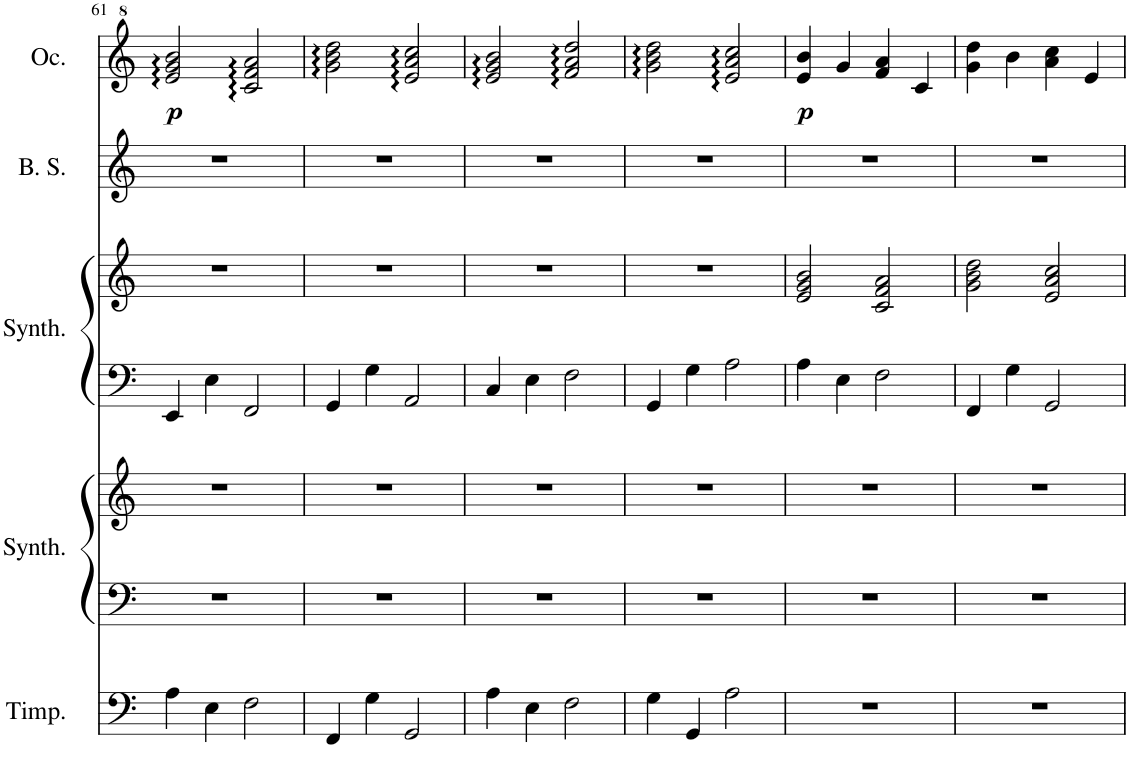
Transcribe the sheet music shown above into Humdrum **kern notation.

**kern	**kern	**kern	**kern	**kern	**kern	**kern	**dynam
*part5	*part4	*part4	*part3	*part3	*part2	*part1	*part1
*staff7	*staff6	*staff5	*staff4	*staff3	*staff2	*staff1	*staff1
*I"Timpani	*I"Brightness Synthesizer	*	*I"Warm Synthesizer	*	*I"Boy Soprano	*I"Ocarina	*
*I'Timp.	*I'Synth.	*	*I'Synth.	*	*I'B. S.	*I'Oc.	*
!!LO:PB:g=z
*clefF4	*clefF4	*clefG2	*clefF4	*clefG2	*clefG2	*clefG^2	*
*k[]	*k[]	*k[]	*k[]	*k[]	*k[]	*k[]	*
*M4/4	*M4/4	*M4/4	*M4/4	*M4/4	*M4/4	*M4/4	*
=61	=61	=61	=61	=61	=61	=61	=61
!	!	!	!	!	!	!	!LO:DY:b
4A\	1r	1r	4EE/	1r	1r	2ee/ 2gg/ 2bb/	p
4E\	.	.	4E\	.	.	.	.
2F\	.	.	2FF/	.	.	2cc/ 2ff/ 2aa/	.
=62	=62	=62	=62	=62	=62	=62	=62
4FF/	1r	1r	4GG/	1r	1r	2gg\ 2bb\ 2ddd\	.
4G\	.	.	4G\	.	.	.	.
2GG/	.	.	2AA/	.	.	2ee/ 2aa/ 2ccc/	.
=63	=63	=63	=63	=63	=63	=63	=63
4A\	1r	1r	4C/	1r	1r	2ee/ 2gg/ 2bb/	.
4E\	.	.	4E\	.	.	.	.
2F\	.	.	2F\	.	.	2ff/ 2aa/ 2ddd/	.
=64	=64	=64	=64	=64	=64	=64	=64
4G\	1r	1r	4GG/	1r	1r	2gg\ 2bb\ 2ddd\	.
4GG/	.	.	4G\	.	.	.	.
2A\	.	.	2A\	.	.	2ee/ 2aa/ 2ccc/	.
=65	=65	=65	=65	=65	=65	=65	=65
!	!	!	!	!	!	!	!LO:DY:b
1r	1r	1r	4A\	2e/ 2g/ 2b/	1r	4ee/ 4bb/	p
.	.	.	4E\	.	.	4gg/	.
.	.	.	2F\	2c/ 2f/ 2a/	.	4ff/ 4aa/	.
.	.	.	.	.	.	4cc/	.
=66	=66	=66	=66	=66	=66	=66	=66
1r	1r	1r	4FF/	2g\ 2b\ 2dd\	1r	4gg\ 4ddd\	.
.	.	.	4G\	.	.	4bb\	.
.	.	.	2GG/	2e/ 2a/ 2cc/	.	4aa\ 4ccc\	.
.	.	.	.	.	.	4ee/	.
=	=	=	=	=	=	=	=
*-	*-	*-	*-	*-	*-	*-	*-
